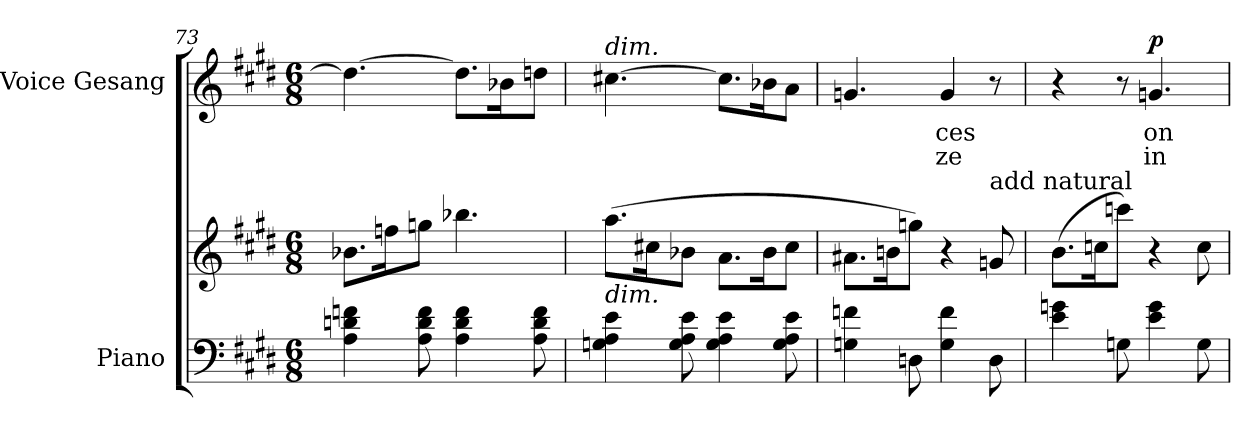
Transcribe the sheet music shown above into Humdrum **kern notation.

**kern	**kern	**kern	**text	**text	**dynam
*part2	*part2	*part1	*part1	*part1	*part1
*staff3	*staff2	*staff1	*staff1	*staff1	*staff1
*I"Piano	*	*I"Voice Gesang	*	*	*
*I'Pno	*	*	*	*	*
*clefF4	*clefG2	*clefG2	*	*	*
*k[f#c#g#d#]	*k[f#c#g#d#]	*k[f#c#g#d#]	*	*	*
*M6/8	*M6/8	*M6/8	*	*	*
=73	=73	=73	=73	=73	=73
4A\ 4dn\ 4fn\	8.b-X\L	4.dd\_	.	.	.
.	16ffn\K	.	.	.	.
8A\ 8d\ 8f\	8ggn\J	.	.	.	.
4A\ 4d\ 4f\	4.bb-X\	8.dd\L]	.	.	.
.	.	16b-X\K	.	.	.
8A\ 8d\ 8f\	.	8ddn\J	.	.	.
=74	=74	=74	=74	=74	=74
!	!	!LO:TX:a:i:t=dim.	!	!	!
!	!LO:TX:b:i:t=dim.	!	!	!	!
4Gni\ 4A\ 4e\	(>8.aa\L	[4.cc#X\	.	.	.
.	16cc#X\K	.	.	.	.
8G\ 8A\ 8e\	8b-X\J	.	.	.	.
4G\ 4A\ 4e\	8.a\L	8.cc#\L]	.	.	.
.	16b-\K	16b-X\K	.	.	.
8G\ 8A\ 8e\	8cc#\J	8a\J	.	.	.
!!LO:LB:g=z
=75	=75	=75	=75	=75	=75
4Gn\ 4fn\	8.a#X\L	4.gn/	.	.	.
.	16bn\K	.	.	.	.
8Dn\	8ggn\J)	.	.	.	.
!	!	!	!LO:LY:b	!LO:LY:b	!
4G\ 4f\	4r	4g/	-ces	-ze	.
!	!LO:TX:a:t=add natural	!	!	!	!
8D\	8gn/	8r	.	.	.
=76	=76	=76	=76	=76	=76
4e\ 4gn\	(>8.b\L	4r	.	.	.
.	16ccn\K	.	.	.	.
8Gn\	8cccn\J)	8r	.	.	.
!	!	!	!LO:LY:b	!LO:LY:b	!LO:DY:a
4e\ 4g\	4r	4.gn/	on	in	p
8G\	8cc\	.	.	.	.
=	=	=	=	=	=
*-	*-	*-	*-	*-	*-
